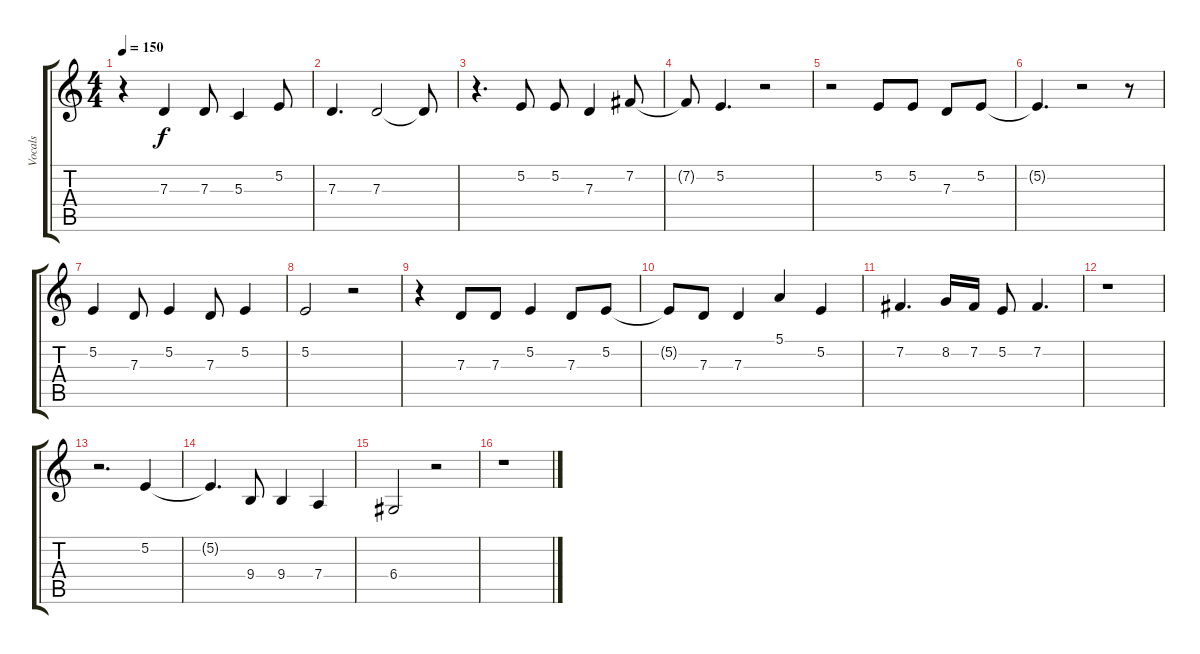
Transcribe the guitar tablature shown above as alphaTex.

\track ("Vocals" "Vocals") {instrument lead3calliope}
\staff {score tabs}
\tuning (E4 B3 G3 D3 A2 E2) {hide}
\ts (4 4)
\tempo 150
\clef g2
\ks c
r.4{dy f} 7.3.4 7.3.8 5.3.4 5.2.8 |
7.3.4{d} 7.3.2 7.3{t}.8 |
r.4{d} 5.2.8 5.2.8 7.3.4 7.2.8 |
7.2{t}.8 5.2.4{d} r.2 |
r.2 5.2.8 5.2.8 7.3.8 5.2.8 |
5.2{t}.4{d} r.2 r.8 |
5.2.4 7.3.8 5.2.4 7.3.8 5.2.4 |
5.2.2 r.2 |
r.4 7.3.8 7.3.8 5.2.4 7.3.8 5.2.8 |
5.2{t}.8 7.3.8 7.3.4 5.1.4 5.2.4 |
7.2.4{d} 8.2.16 7.2.16 5.2.8 7.2.4{d} |
r.1 |
r.2{d} 5.2.4 |
5.2{t}.4{d} 9.4.8 9.4.4 7.4.4 |
6.4.2 r.2 |
r.1
